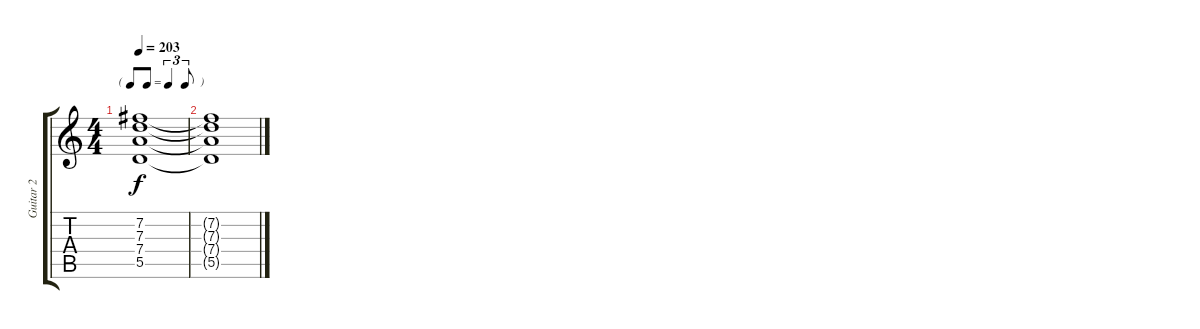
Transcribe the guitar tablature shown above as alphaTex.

\track ("Guitar 2" "Guitar 2") {instrument overdrivenguitar}
\staff {score tabs}
\tuning (E4 B3 G3 D3 A2 E2) {hide}
\ts (4 4)
\tf triplet8th
\tempo 203
\clef g2
\ks c
(7.2{t} 7.3{t} 7.4{t} 5.5{t}).1{dy f} |
(7.2{t} 7.3{t} 7.4{t} 5.5{t}).1
